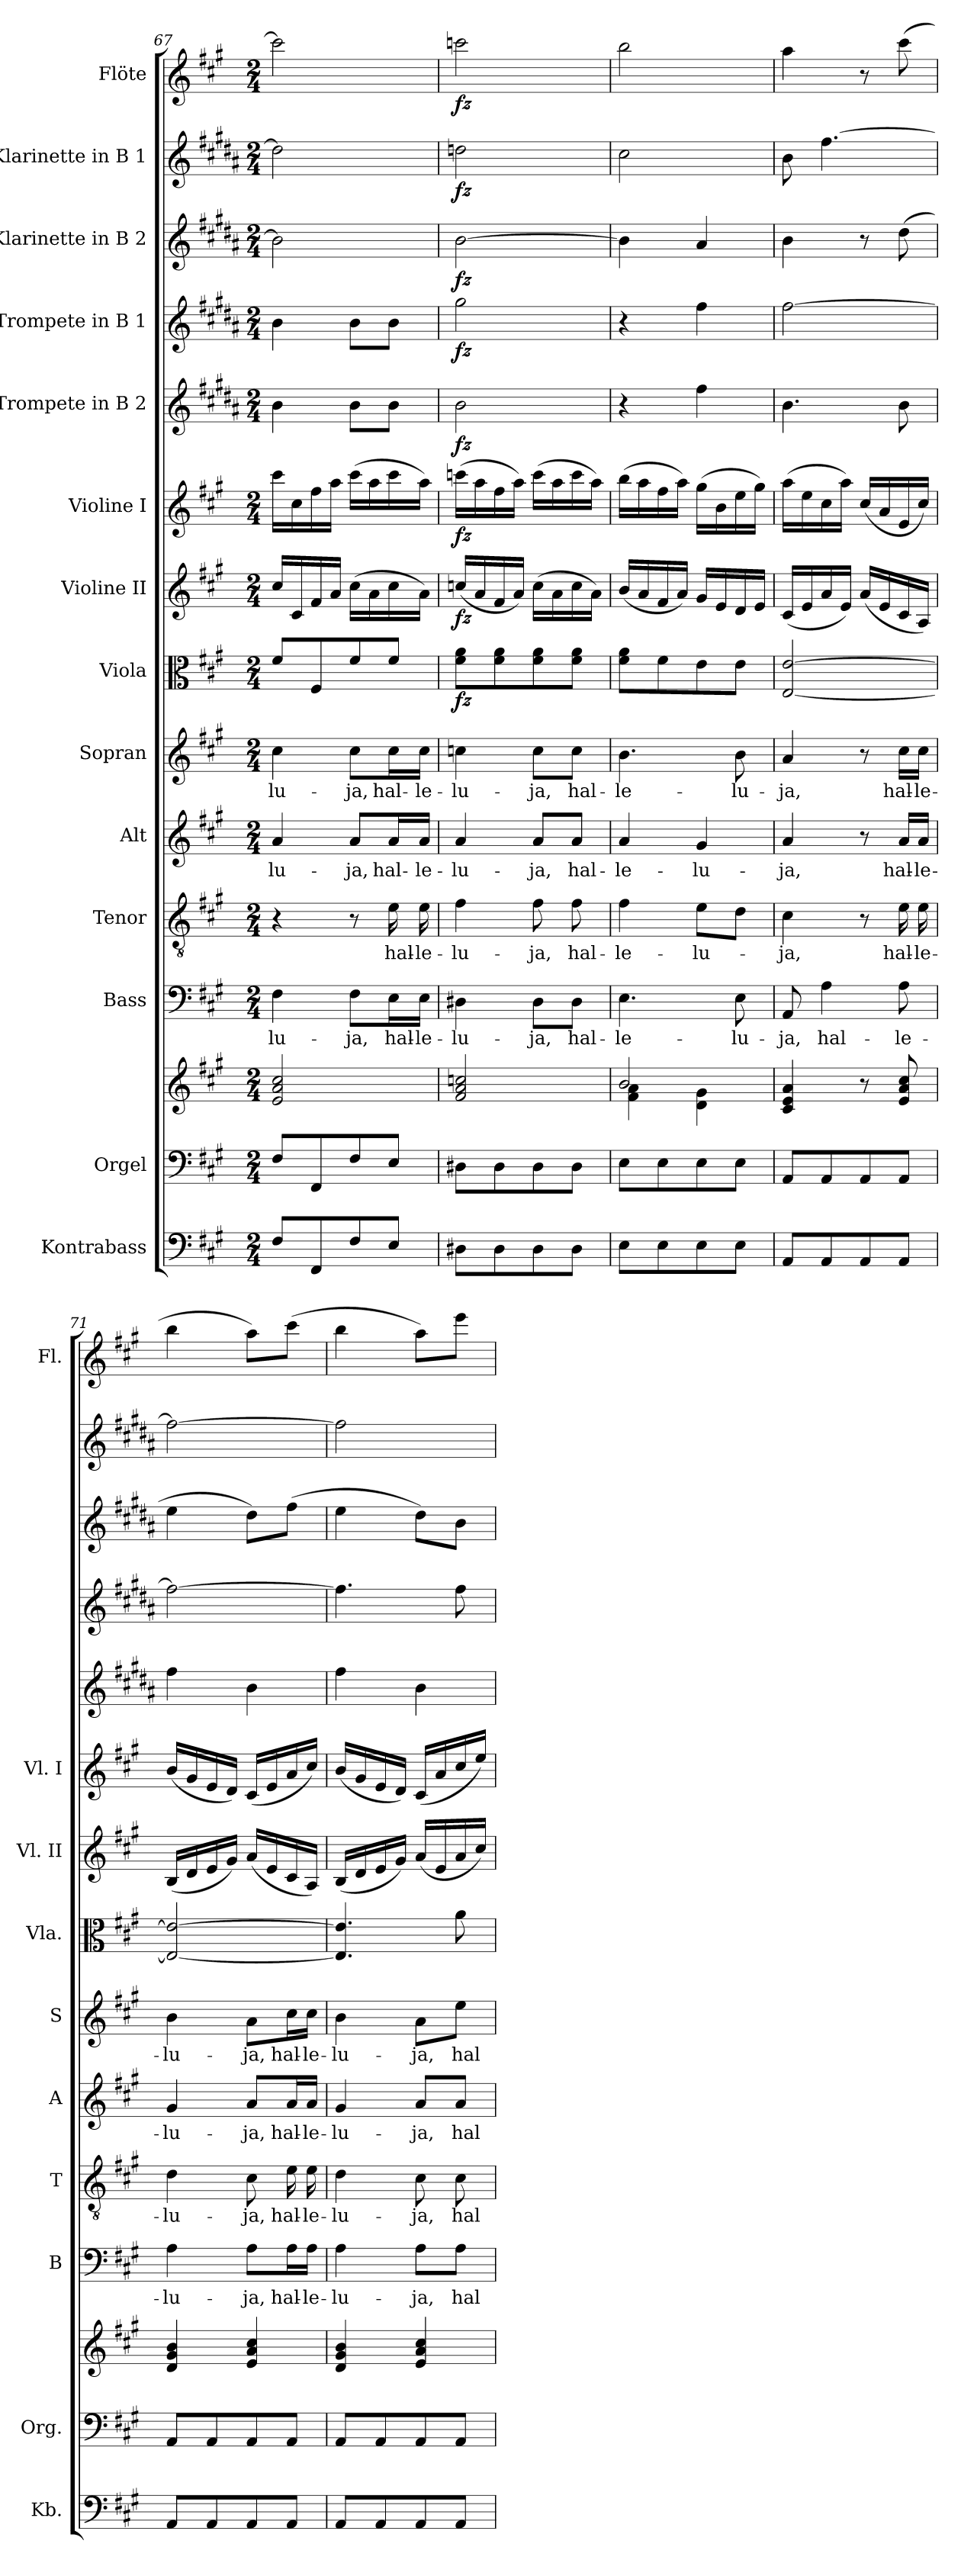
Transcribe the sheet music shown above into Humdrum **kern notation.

**kern	**kern	**kern	**kern	**text	**kern	**text	**kern	**text	**kern	**text	**kern	**dynam	**kern	**dynam	**kern	**dynam	**kern	**dynam	**kern	**dynam	**kern	**dynam	**kern	**dynam	**kern	**dynam
*part14	*part13	*part13	*part12	*part12	*part11	*part11	*part10	*part10	*part9	*part9	*part8	*part8	*part7	*part7	*part6	*part6	*part5	*part5	*part4	*part4	*part3	*part3	*part2	*part2	*part1	*part1
*staff15	*staff14	*staff13	*staff12	*staff12	*staff11	*staff11	*staff10	*staff10	*staff9	*staff9	*staff8	*staff8	*staff7	*staff7	*staff6	*staff6	*staff5	*staff5	*staff4	*staff4	*staff3	*staff3	*staff2	*staff2	*staff1	*staff1
*I"Kontrabass	*I"Orgel	*	*I"Bass	*	*I"Tenor	*	*I"Alt	*	*I"Sopran	*	*I"Viola	*	*I"Violine II	*	*I"Violine I	*	*I"Trompete in B 2	*	*I"Trompete in B 1	*	*I"Klarinette in B 2	*	*I"Klarinette in B 1	*	*I"Flöte	*
*I'Kb.	*I'Org.	*	*I'B	*	*I'T	*	*I'A	*	*I'S	*	*I'Vla.	*	*I'Vl. II	*	*I'Vl. I	*	*	*	*	*	*	*	*	*	*I'Fl.	*
*clefF4	*clefF4	*clefG2	*clefF4	*	*clefGv2	*	*clefG2	*	*clefG2	*	*clefC3	*	*clefG2	*	*clefG2	*	*clefG2	*	*clefG2	*	*clefG2	*	*clefG2	*	*clefG2	*
*ITrd7c12	*	*	*	*	*	*	*	*	*	*	*	*	*	*	*	*	*ITrd1c2	*	*ITrd1c2	*	*ITrd1c2	*	*ITrd1c2	*	*	*
*k[f#c#g#]	*k[f#c#g#]	*k[f#c#g#]	*k[f#c#g#]	*	*k[f#c#g#]	*	*k[f#c#g#]	*	*k[f#c#g#]	*	*k[f#c#g#]	*	*k[f#c#g#]	*	*k[f#c#g#]	*	*k[f#c#g#]	*	*k[f#c#g#]	*	*k[f#c#g#]	*	*k[f#c#g#]	*	*k[f#c#g#]	*
*A:	*A:	*A:	*A:	*	*A:	*	*A:	*	*A:	*	*A:	*	*A:	*	*A:	*	*A:	*	*A:	*	*A:	*	*A:	*	*A:	*
*M2/4	*M2/4	*M2/4	*M2/4	*	*M2/4	*	*M2/4	*	*M2/4	*	*M2/4	*	*M2/4	*	*M2/4	*	*M2/4	*	*M2/4	*	*M2/4	*	*M2/4	*	*M2/4	*
=67	=67	=67	=67	=67	=67	=67	=67	=67	=67	=67	=67	=67	=67	=67	=67	=67	=67	=67	=67	=67	=67	=67	=67	=67	=67	=67
!	!	!	!	!LO:LY:b	!	!	!	!LO:LY:b	!	!LO:LY:b	!	!	!	!	!	!	!	!	!	!	!	!	!	!	!	!
8FF#/L	8F#/L	2e/ 2a/ 2cc#/	4F#\	-lu-	4r	.	4a/	-lu-	4cc#\	-lu-	8f#/L	.	16cc#/LL	.	16ccc#\LL	.	4a\	.	4a\	.	2a\]	.	2cc#\]	.	2ccc#\]	.
.	.	.	.	.	.	.	.	.	.	.	.	.	16c#/	.	16cc#\	.	.	.	.	.	.	.	.	.	.	.
8FFF#/	8FF#/	.	.	.	.	.	.	.	.	.	8F#/	.	16f#/	.	16ff#\	.	.	.	.	.	.	.	.	.	.	.
.	.	.	.	.	.	.	.	.	.	.	.	.	16a/JJ	.	16aa\JJ	.	.	.	.	.	.	.	.	.	.	.
!	!	!	!	!LO:LY:b	!	!	!	!LO:LY:b	!	!LO:LY:b	!	!	!	!	!	!	!	!	!	!	!	!	!	!	!	!
8FF#/	8F#/	.	8F#\L	-ja,	8r	.	8a/L	-ja,	8cc#\L	-ja,	8f#/	.	(>16cc#\LL	.	(>16ccc#\LL	.	8a\L	.	8a\L	.	.	.	.	.	.	.
.	.	.	.	.	.	.	.	.	.	.	.	.	16a\	.	16aa\	.	.	.	.	.	.	.	.	.	.	.
!	!	!	!	!LO:LY:b	!	!LO:LY:b	!	!LO:LY:b	!	!LO:LY:b	!	!	!	!	!	!	!	!	!	!	!	!	!	!	!	!
8EE/J	8E/J	.	16E\L	hal-	16e\	hal-	16a/L	hal-	16cc#\L	hal-	8f#/J	.	16cc#\	.	16ccc#\	.	8a\J	.	8a\J	.	.	.	.	.	.	.
!	!	!	!	!LO:LY:b	!	!LO:LY:b	!	!LO:LY:b	!	!LO:LY:b	!	!	!	!	!	!	!	!	!	!	!	!	!	!	!	!
.	.	.	16E\JJ	-le-	16e\	-le-	16a/JJ	-le-	16cc#\JJ	-le-	.	.	16a\JJ)	.	16aa\JJ)	.	.	.	.	.	.	.	.	.	.	.
=68	=68	=68	=68	=68	=68	=68	=68	=68	=68	=68	=68	=68	=68	=68	=68	=68	=68	=68	=68	=68	=68	=68	=68	=68	=68	=68
!	!	!	!	!LO:LY:b	!	!LO:LY:b	!	!LO:LY:b	!	!LO:LY:b	!	!LO:DY:b	!	!LO:DY:b	!	!LO:DY:b	!	!LO:DY:b	!	!LO:DY:b	!	!LO:DY:b	!	!LO:DY:b	!	!LO:DY:b
8DD#X\L	8D#X\L	2f#/ 2a/ 2ccn/	4D#X\	-lu-	4f#\	-lu-	4a/	-lu-	4ccn\	-lu-	8f#\ 8a\L	fz	(<16ccn/LL	fz	(>16cccn\LL	fz	2a\	fz	2ff#\	fz	[2a\	fz	2ccn\	fz	2cccn\	fz
.	.	.	.	.	.	.	.	.	.	.	.	.	16a/	.	16aa\	.	.	.	.	.	.	.	.	.	.	.
8DD#\	8D#\	.	.	.	.	.	.	.	.	.	8f#\ 8a\	.	16f#/	.	16ff#\	.	.	.	.	.	.	.	.	.	.	.
.	.	.	.	.	.	.	.	.	.	.	.	.	16a/JJ)	.	16aa\JJ)	.	.	.	.	.	.	.	.	.	.	.
!	!	!	!	!LO:LY:b	!	!LO:LY:b	!	!LO:LY:b	!	!LO:LY:b	!	!	!	!	!	!	!	!	!	!	!	!	!	!	!	!
8DD#\	8D#\	.	8D#\L	-ja,	8f#\	-ja,	8a/L	-ja,	8cc\L	-ja,	8f#\ 8a\	.	(>16cc\LL	.	(>16ccc\LL	.	.	.	.	.	.	.	.	.	.	.
.	.	.	.	.	.	.	.	.	.	.	.	.	16a\	.	16aa\	.	.	.	.	.	.	.	.	.	.	.
!	!	!	!	!LO:LY:b	!	!LO:LY:b	!	!LO:LY:b	!	!LO:LY:b	!	!	!	!	!	!	!	!	!	!	!	!	!	!	!	!
8DD#\J	8D#\J	.	8D#\J	hal-	8f#\	hal-	8a/J	hal-	8cc\J	hal-	8f#\ 8a\J	.	16cc\	.	16ccc\	.	.	.	.	.	.	.	.	.	.	.
.	.	.	.	.	.	.	.	.	.	.	.	.	16a\JJ)	.	16aa\JJ)	.	.	.	.	.	.	.	.	.	.	.
=69	=69	=69	=69	=69	=69	=69	=69	=69	=69	=69	=69	=69	=69	=69	=69	=69	=69	=69	=69	=69	=69	=69	=69	=69	=69	=69
*	*	*^	*	*	*	*	*	*	*	*	*	*	*	*	*	*	*	*	*	*	*	*	*	*	*	*
!	!	!	!	!	!LO:LY:b	!	!LO:LY:b	!	!LO:LY:b	!	!LO:LY:b	!	!	!	!	!	!	!	!	!	!	!	!	!	!	!	!
8EE\L	8E\L	2b/	4f#\ 4a\	4.E\	-le-	4f#\	-le-	4a/	-le-	4.b\	-le-	8f#\ 8a\L	.	(<16b/LL	.	(>16bb\LL	.	4r	.	4r	.	4a\]	.	2b\	.	2bb\	.
.	.	.	.	.	.	.	.	.	.	.	.	.	.	16a/	.	16aa\	.	.	.	.	.	.	.	.	.	.	.
8EE\	8E\	.	.	.	.	.	.	.	.	.	.	8f#\	.	16f#/	.	16ff#\	.	.	.	.	.	.	.	.	.	.	.
.	.	.	.	.	.	.	.	.	.	.	.	.	.	16a/JJ)	.	16aa\JJ)	.	.	.	.	.	.	.	.	.	.	.
!	!	!	!	!	!	!	!LO:LY:b	!	!LO:LY:b	!	!	!	!	!	!	!	!	!	!	!	!	!	!	!	!	!	!
8EE\	8E\	.	4d\ 4g#\	.	.	8e\L	-lu-	4g#/	-lu-	.	.	8e\	.	16g#/LL	.	(>16gg#\LL	.	4ee\	.	4ee\	.	4g#/	.	.	.	.	.
.	.	.	.	.	.	.	.	.	.	.	.	.	.	16e/	.	16b\	.	.	.	.	.	.	.	.	.	.	.
!	!	!	!	!	!LO:LY:b	!	!	!	!	!	!LO:LY:b	!	!	!	!	!	!	!	!	!	!	!	!	!	!	!	!
8EE\J	8E\J	.	.	8E\	-lu-	8d\J	.	.	.	8b\	-lu-	8e\J	.	16d/	.	16ee\	.	.	.	.	.	.	.	.	.	.	.
.	.	.	.	.	.	.	.	.	.	.	.	.	.	16e/JJ	.	16gg#\JJ)	.	.	.	.	.	.	.	.	.	.	.
*	*	*v	*v	*	*	*	*	*	*	*	*	*	*	*	*	*	*	*	*	*	*	*	*	*	*	*	*
!!LO:PB:g=z
=70	=70	=70	=70	=70	=70	=70	=70	=70	=70	=70	=70	=70	=70	=70	=70	=70	=70	=70	=70	=70	=70	=70	=70	=70	=70	=70
!	!	!	!	!LO:LY:b	!	!LO:LY:b	!	!LO:LY:b	!	!LO:LY:b	!	!	!	!	!	!	!	!	!	!	!	!	!	!	!	!
8AAA/L	8AA/L	4c#/ 4e/ 4a/	8AA/	-ja,	4c#\	-ja,	4a/	-ja,	4a/	-ja,	[2E/ [2e/	.	(<16c#/LL	.	(>16aa\LL	.	4.a\	.	[2ee\	.	4a\	.	8a\	.	4aa\	.
.	.	.	.	.	.	.	.	.	.	.	.	.	16e/	.	16ee\	.	.	.	.	.	.	.	.	.	.	.
!	!	!	!	!LO:LY:b	!	!	!	!	!	!	!	!	!	!	!	!	!	!	!	!	!	!	!	!	!	!
8AAA/	8AA/	.	4A\	hal-	.	.	.	.	.	.	.	.	16a/	.	16cc#\	.	.	.	.	.	.	.	[4.ee\	.	.	.
.	.	.	.	.	.	.	.	.	.	.	.	.	16e/JJ)	.	16aa\JJ)	.	.	.	.	.	.	.	.	.	.	.
8AAA/	8AA/	8r	.	.	8r	.	8r	.	8r	.	.	.	(<16a/LL	.	(<16cc#/LL	.	.	.	.	.	8r	.	.	.	8r	.
.	.	.	.	.	.	.	.	.	.	.	.	.	16e/	.	16a/	.	.	.	.	.	.	.	.	.	.	.
!	!	!	!	!LO:LY:b	!	!LO:LY:b	!	!LO:LY:b	!	!LO:LY:b	!	!	!	!	!	!	!	!	!	!	!	!	!	!	!	!
8AAA/J	8AA/J	8e/ 8a/ 8cc#/	8A\	-le-	16e\	hal-	16a/LL	hal-	16cc#\LL	hal-	.	.	16c#/	.	16e/	.	8a\	.	.	.	(>8cc#\	.	.	.	(>8ccc#\	.
!	!	!	!	!	!	!LO:LY:b	!	!LO:LY:b	!	!LO:LY:b	!	!	!	!	!	!	!	!	!	!	!	!	!	!	!	!
.	.	.	.	.	16e\	-le-	16a/JJ	-le-	16cc#\JJ	-le-	.	.	16A/JJ)	.	16cc#/JJ)	.	.	.	.	.	.	.	.	.	.	.
=71	=71	=71	=71	=71	=71	=71	=71	=71	=71	=71	=71	=71	=71	=71	=71	=71	=71	=71	=71	=71	=71	=71	=71	=71	=71	=71
!	!	!	!	!LO:LY:b	!	!LO:LY:b	!	!LO:LY:b	!	!LO:LY:b	!	!	!	!	!	!	!	!	!	!	!	!	!	!	!	!
8AAA/L	8AA/L	4d/ 4g#/ 4b/	4A\	-lu-	4d\	-lu-	4g#/	-lu-	4b\	-lu-	2E/_ 2e/_	.	(<16B/LL	.	(<16b/LL	.	4ee\	.	2ee\_	.	4dd\	.	2ee\_	.	4bb\	.
.	.	.	.	.	.	.	.	.	.	.	.	.	16d/	.	16g#/	.	.	.	.	.	.	.	.	.	.	.
8AAA/	8AA/	.	.	.	.	.	.	.	.	.	.	.	16e/	.	16e/	.	.	.	.	.	.	.	.	.	.	.
.	.	.	.	.	.	.	.	.	.	.	.	.	16g#/JJ)	.	16d/JJ)	.	.	.	.	.	.	.	.	.	.	.
!	!	!	!	!LO:LY:b	!	!LO:LY:b	!	!LO:LY:b	!	!LO:LY:b	!	!	!	!	!	!	!	!	!	!	!	!	!	!	!	!
8AAA/	8AA/	4e/ 4a/ 4cc#/	8A\L	-ja,	8c#\	-ja,	8a/L	-ja,	8a\L	-ja,	.	.	(<16a/LL	.	(<16c#/LL	.	4a\	.	.	.	8cc#\L)	.	.	.	8aa\L)	.
.	.	.	.	.	.	.	.	.	.	.	.	.	16e/	.	16e/	.	.	.	.	.	.	.	.	.	.	.
!	!	!	!	!LO:LY:b	!	!LO:LY:b	!	!LO:LY:b	!	!LO:LY:b	!	!	!	!	!	!	!	!	!	!	!	!	!	!	!	!
8AAA/J	8AA/J	.	16A\L	hal-	16e\	hal-	16a/L	hal-	16cc#\L	hal-	.	.	16c#/	.	16a/	.	.	.	.	.	(>8ee\J	.	.	.	(>8ccc#\J	.
!	!	!	!	!LO:LY:b	!	!LO:LY:b	!	!LO:LY:b	!	!LO:LY:b	!	!	!	!	!	!	!	!	!	!	!	!	!	!	!	!
.	.	.	16A\JJ	-le-	16e\	-le-	16a/JJ	-le-	16cc#\JJ	-le-	.	.	16A/JJ)	.	16cc#/JJ)	.	.	.	.	.	.	.	.	.	.	.
=72	=72	=72	=72	=72	=72	=72	=72	=72	=72	=72	=72	=72	=72	=72	=72	=72	=72	=72	=72	=72	=72	=72	=72	=72	=72	=72
!	!	!	!	!LO:LY:b	!	!LO:LY:b	!	!LO:LY:b	!	!LO:LY:b	!	!	!	!	!	!	!	!	!	!	!	!	!	!	!	!
8AAA/L	8AA/L	4d/ 4g#/ 4b/	4A\	-lu-	4d\	-lu-	4g#/	-lu-	4b\	-lu-	4.E/] 4.e/]	.	(<16B/LL	.	(<16b/LL	.	4ee\	.	4.ee\]	.	4dd\	.	2ee\]	.	4bb\	.
.	.	.	.	.	.	.	.	.	.	.	.	.	16d/	.	16g#/	.	.	.	.	.	.	.	.	.	.	.
8AAA/	8AA/	.	.	.	.	.	.	.	.	.	.	.	16e/	.	16e/	.	.	.	.	.	.	.	.	.	.	.
.	.	.	.	.	.	.	.	.	.	.	.	.	16g#/JJ)	.	16d/JJ)	.	.	.	.	.	.	.	.	.	.	.
!	!	!	!	!LO:LY:b	!	!LO:LY:b	!	!LO:LY:b	!	!LO:LY:b	!	!	!	!	!	!	!	!	!	!	!	!	!	!	!	!
8AAA/	8AA/	4e/ 4a/ 4cc#/	8A\L	-ja,	8c#\	-ja,	8a/L	-ja,	8a\L	-ja,	.	.	(<16a/LL	.	(<16c#/LL	.	4a\	.	.	.	8cc#\L)	.	.	.	8aa\L)	.
.	.	.	.	.	.	.	.	.	.	.	.	.	16e/	.	16a/	.	.	.	.	.	.	.	.	.	.	.
!	!	!	!	!LO:LY:b	!	!LO:LY:b	!	!LO:LY:b	!	!LO:LY:b	!	!	!	!	!	!	!	!	!	!	!	!	!	!	!	!
8AAA/J	8AA/J	.	8A\J	hal-	8c#\	hal-	8a/J	hal-	8ee\J	hal-	8a\	.	16a/	.	16cc#/	.	.	.	8ee\	.	8a\J	.	.	.	8eee\J	.
.	.	.	.	.	.	.	.	.	.	.	.	.	16cc#/JJ)	.	16ee/JJ)	.	.	.	.	.	.	.	.	.	.	.
=	=	=	=	=	=	=	=	=	=	=	=	=	=	=	=	=	=	=	=	=	=	=	=	=	=	=
*-	*-	*-	*-	*-	*-	*-	*-	*-	*-	*-	*-	*-	*-	*-	*-	*-	*-	*-	*-	*-	*-	*-	*-	*-	*-	*-
